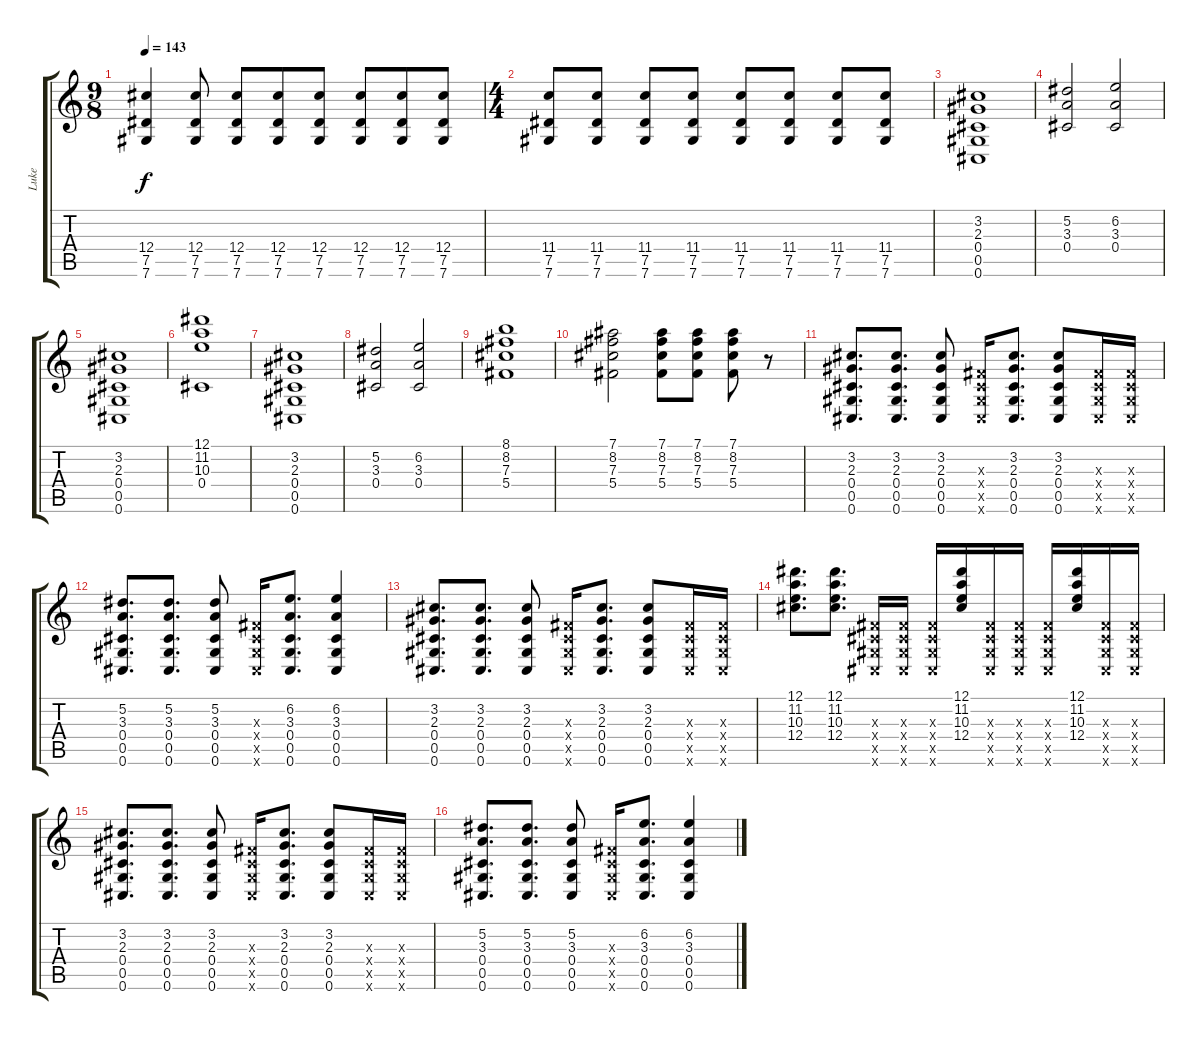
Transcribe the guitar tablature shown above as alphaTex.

\track ("Luke" "Luke") {instrument distortionguitar}
\staff {score tabs}
\tuning (Eb4 Bb3 Gb3 Db3 Ab2 Db2) {hide}
\ts (9 8)
\tempo 143
\clef g2
\ks c
(12.4 7.5 7.6).4{dy f} (12.4 7.5 7.6).8 (12.4 7.5 7.6).8 (12.4 7.5 7.6).8 (12.4 7.5 7.6).8 (12.4 7.5 7.6).8 (12.4 7.5 7.6).8 (12.4 7.5 7.6).8 |
\ts (4 4)
(11.4 7.5 7.6).8 (11.4 7.5 7.6).8 (11.4 7.5 7.6).8 (11.4 7.5 7.6).8 (11.4 7.5 7.6).8 (11.4 7.5 7.6).8 (11.4 7.5 7.6).8 (11.4 7.5 7.6).8 |
(3.2 2.3 0.4 0.5 0.6).1 |
(5.2 3.3 0.4).2 (6.2 3.3 0.4).2 |
(3.2 2.3 0.4 0.5 0.6).1 |
(12.1 11.2 10.3 0.4).1 |
(3.2 2.3 0.4 0.5 0.6).1 |
(5.2 3.3 0.4).2 (6.2 3.3 0.4).2 |
(8.1 8.2 7.3 5.4).1 |
(7.1 8.2 7.3 5.4).2 (7.1 8.2 7.3 5.4).8 (7.1 8.2 7.3 5.4).8 (7.1 8.2 7.3 5.4).8 r.8 |
(3.2 2.3 0.4 0.5 0.6).8{d} (3.2 2.3 0.4 0.5 0.6).8{d} (3.2 2.3 0.4 0.5 0.6).8 (0.3{x} 0.4{x} 0.5{x} 0.6{x}).16 (3.2 2.3 0.4 0.5 0.6).8{d} (3.2 2.3 0.4 0.5 0.6).8 (0.3{x} 0.4{x} 0.5{x} 0.6{x}).16 (0.3{x} 0.4{x} 0.5{x} 0.6{x}).16 |
(5.2 3.3 0.4 0.5 0.6).8{d} (5.2 3.3 0.4 0.5 0.6).8{d} (5.2 3.3 0.4 0.5 0.6).8 (0.3{x} 0.4{x} 0.5{x} 0.6{x}).16 (6.2 3.3 0.4 0.5 0.6).8{d} (6.2 3.3 0.4 0.5 0.6).4 |
(3.2 2.3 0.4 0.5 0.6).8{d} (3.2 2.3 0.4 0.5 0.6).8{d} (3.2 2.3 0.4 0.5 0.6).8 (0.3{x} 0.4{x} 0.5{x} 0.6{x}).16 (3.2 2.3 0.4 0.5 0.6).8{d} (3.2 2.3 0.4 0.5 0.6).8 (0.3{x} 0.4{x} 0.5{x} 0.6{x}).16 (0.3{x} 0.4{x} 0.5{x} 0.6{x}).16 |
(12.1 11.2 10.3 12.4).8{d} (12.1 11.2 10.3 12.4).8{d} (0.3{x} 0.4{x} 0.5{x} 0.6{x}).16 (0.3{x} 0.4{x} 0.5{x} 0.6{x}).16 (0.3{x} 0.4{x} 0.5{x} 0.6{x}).16 (12.1 11.2 10.3 12.4).16 (0.3{x} 0.4{x} 0.5{x} 0.6{x}).16 (0.3{x} 0.4{x} 0.5{x} 0.6{x}).16 (0.3{x} 0.4{x} 0.5{x} 0.6{x}).16 (12.1 11.2 10.3 12.4).16 (0.3{x} 0.4{x} 0.5{x} 0.6{x}).16 (0.3{x} 0.4{x} 0.5{x} 0.6{x}).16 |
(3.2 2.3 0.4 0.5 0.6).8{d} (3.2 2.3 0.4 0.5 0.6).8{d} (3.2 2.3 0.4 0.5 0.6).8 (0.3{x} 0.4{x} 0.5{x} 0.6{x}).16 (3.2 2.3 0.4 0.5 0.6).8{d} (3.2 2.3 0.4 0.5 0.6).8 (0.3{x} 0.4{x} 0.5{x} 0.6{x}).16 (0.3{x} 0.4{x} 0.5{x} 0.6{x}).16 |
(5.2 3.3 0.4 0.5 0.6).8{d} (5.2 3.3 0.4 0.5 0.6).8{d} (5.2 3.3 0.4 0.5 0.6).8 (0.3{x} 0.4{x} 0.5{x} 0.6{x}).16 (6.2 3.3 0.4 0.5 0.6).8{d} (6.2 3.3 0.4 0.5 0.6).4
